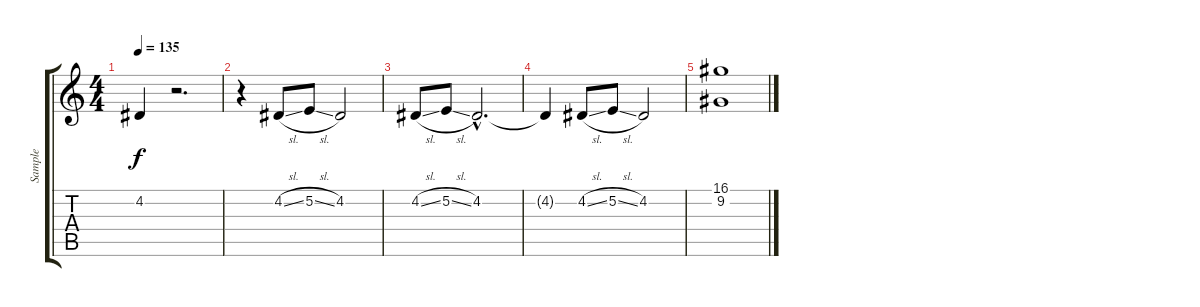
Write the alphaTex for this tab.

\track ("Sample" "Sample") {instrument choiraahs}
\staff {score tabs}
\tuning (E4 B3 G3 D3 A2 E2) {hide}
\ts (4 4)
\tempo 135
\clef g2
\ks c
4.2{t}.4{dy f} r.2{d} |
r.4{volume 11 instrument distortionguitar} 4.2{sl}.8 5.2{sl}.8 4.2.2 |
4.2{sl}.8 5.2{sl}.8 4.2{hac}.2{d} |
4.2{t}.4 4.2{sl}.8 5.2{sl}.8 4.2.2 |
(16.1 9.2).1
